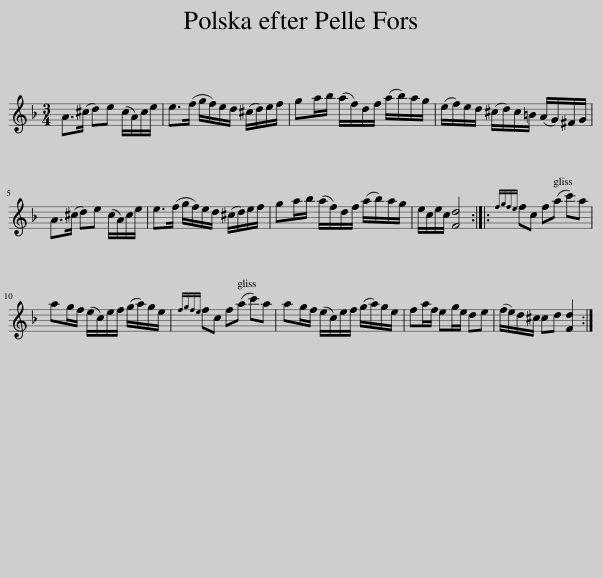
X:1
L:1/8
M:3/4
I:linebreak $
K:Dmin
V:1 treble
V:1
 A>(^c d)e (c/A/)c/e/ | e>(f g/f/)e/d/ (^c/d/)e/f/ | ga/b/ (a/f/)d/f/ (a/b/)a/g/ | (e/f/)e/d/ (^c/d/)c/=B/ (A/G/)^F/G/ |$ A>(^c d)e (c/A/)c/e/ | %5
 e>(f g/f/)e/d/ (^c/d/)e/f/ | ga/b/ (a/f/)d/f/ (a/b/)a/g/ | e/c/e/c/ [Fd]4 ::{fgfe} fc f(a c')a |$ ag/f/ (e/c/)e/f/ (g/a/)g/e/ | %10
{fgfe} fc f(a c')a | ag/f/ (e/c/)e/f/ (g/a/)g/e/ | fa/f/ eg/e/ de | (f/e/)d/^c/ cd [Fd]2 :| %14
